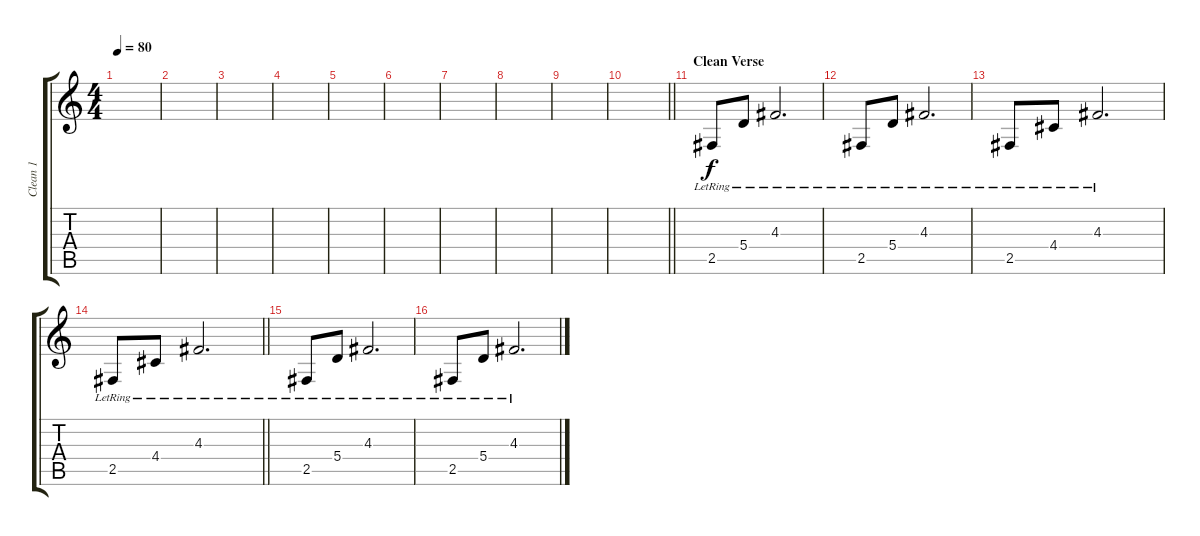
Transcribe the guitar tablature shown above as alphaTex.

\track ("Clean 1" "Clean 1") {instrument electricguitarclean}
\staff {score tabs}
\tuning (B3 Gb3 D3 A2 E2 B1) {hide}
\ts (4 4)
\tempo 80
\clef g2
\ks c
|
|
|
|
|
|
|
|
|
\barLineRight lightlight
|
\section ("" "Clean Verse")
2.5{lr}.8 5.4{lr}.8 4.3{lr}.2{d} |
2.5{lr}.8 5.4{lr}.8 4.3{lr}.2{d} |
2.5{lr}.8 4.4{lr}.8 4.3{lr}.2{d} |
\barLineRight lightlight
2.5{lr}.8 4.4{lr}.8 4.3{lr}.2{d} |
2.5{lr}.8 5.4{lr}.8 4.3{lr}.2{d} |
2.5{lr}.8 5.4{lr}.8 4.3{lr}.2{d}
